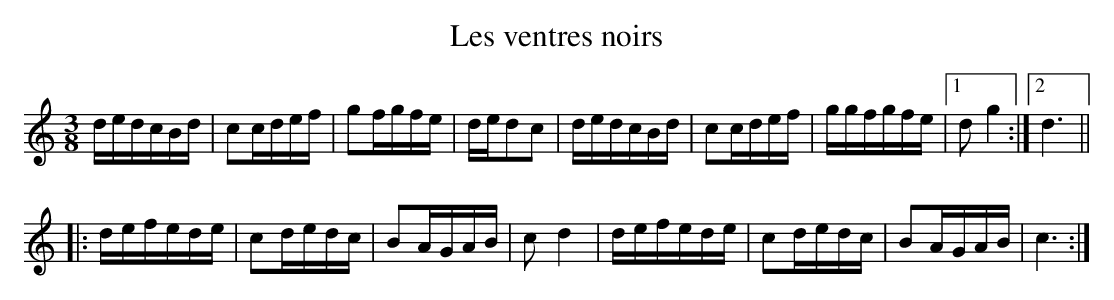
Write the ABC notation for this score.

X:1
T:Les ventres noirs
M:3/8
L:1/16
K:C
dedcBd|c2cdef|g2fgfe|ded2c2|\
dedcBd|c2cdef|ggfgfe|1 d2g4:|2 d6||
|:defede|c2dedc|B2AGAB|c2d4|\
defede|c2dedc|B2AGAB|c6:|
